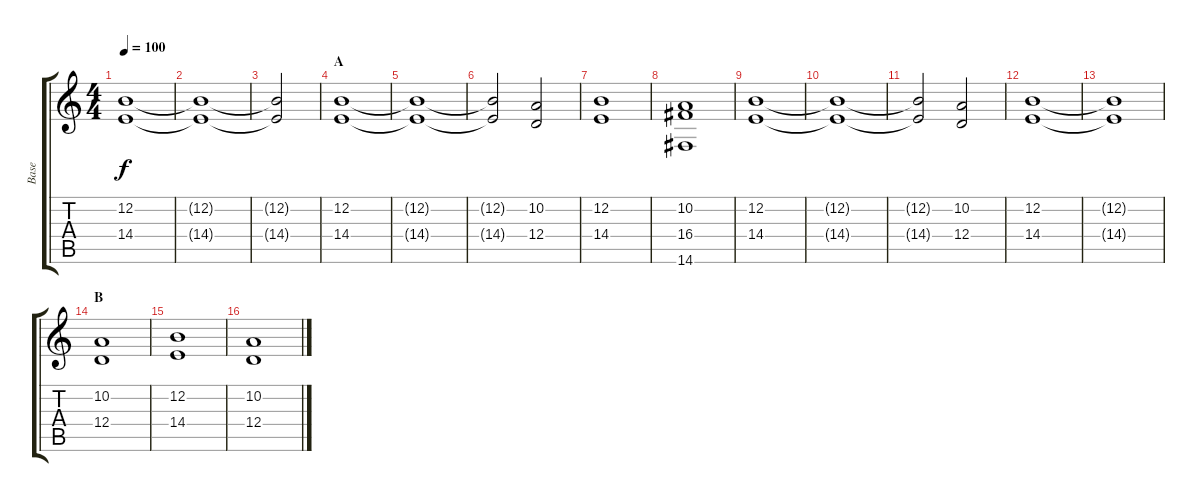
\track ("Base" "Base") {instrument pad5bowed}
\staff {score tabs}
\tuning (E4 B3 G3 D3 A2 E2) {hide}
\ts (4 4)
\tempo 100
\clef g2
\ks c
(12.2{t} 14.4{t}).1{dy f} |
(12.2{t} 14.4{t}).1 |
(12.2{t} 14.4{t}).2 |
\section ("" "A")
(12.2 14.4).1 |
(12.2{t} 14.4{t}).1 |
(12.2{t} 14.4{t}).2 (10.2 12.4).2 |
(12.2 14.4).1 |
(10.2 16.4 14.6).1 |
(12.2 14.4).1 |
(12.2{t} 14.4{t}).1 |
(12.2{t} 14.4{t}).2 (10.2 12.4).2 |
(12.2 14.4).1 |
(12.2{t} 14.4{t}).1 |
\section ("" "B")
(10.2 12.4).1 |
(12.2 14.4).1 |
(10.2 12.4).1
